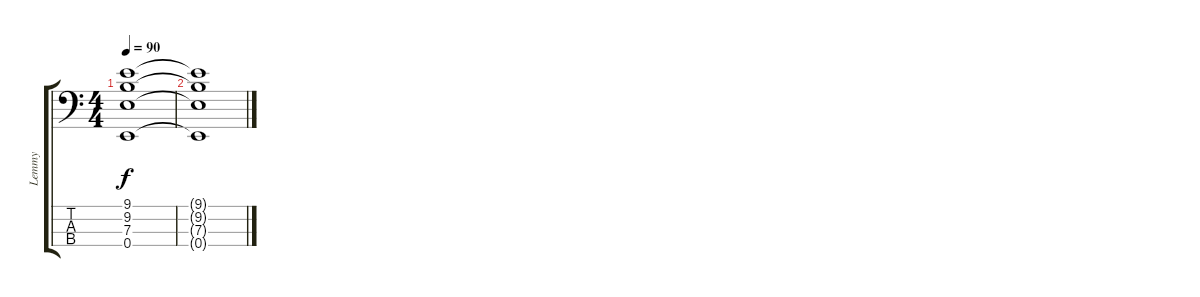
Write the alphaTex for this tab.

\track ("Lemmy" "Lemmy") {instrument overdrivenguitar}
\staff {score tabs}
\tuning (G2 D2 A1 E1) {hide}
\ts (4 4)
\tempo 90
\clef f4
\ks c
(9.1 9.2 7.3 0.4).1{dy f} |
(9.1{t} 9.2{t} 7.3{t} 0.4{t}).1
